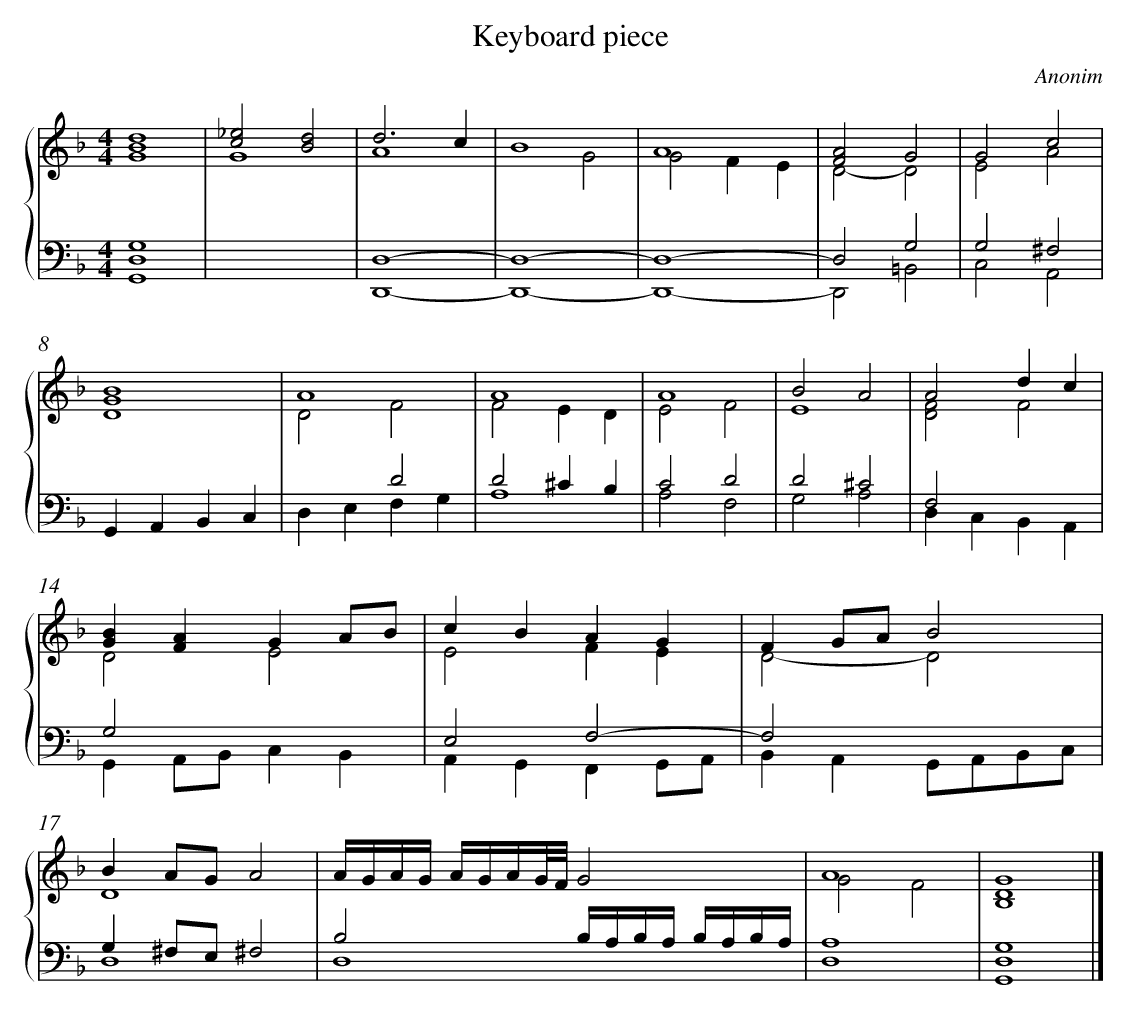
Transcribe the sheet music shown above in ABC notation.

X:1
T: Keyboard piece
C: Anonim
L: 1/4
M: 4/4
%%staves {1 2}
V: 1 clef=treble
V: 2 clef=bass
K: F
[V:1] [d4B4G4] |
[V:2] [G,4D,4G,,4] |
[V:1] [_e2c2][d2B2] & G4 |
[V:2] x4 |
[V:1] d3c & A4 |
[V:2] [D,4D,,4]- |
[V:1] B4 & x2G2 |
[V:2] [D,4D,,4]- |
[V:1] A4 & G2FE |
[V:2] [D,4D,,4]- |
[V:1] [A2F2]G2 & D2-D2 |
[V:2] D,2G,2 & D,,2=B,,2 |
[V:1] G2c2 & E2A2 |
[V:2] G,2^F,2 & C,2A,,2 |
[V:1] [B4G4D4] |
[V:2] G,,A,,B,,C, |
[V:1] A4 & D2F2 |
[V:2] x2D2 & D,E,F,G, |
[V:1] A4 & F2ED |
[V:2] D2^CB, & A,4 |
[V:1] A4 & E2F2 |
[V:2] C2D2 & A,2F,2 |
[V:1] B2A2 & E4 |
[V:2] D2^C2 & G,2A,2 |
[V:1] A2dc & [F2D2]F2 |
[V:2] F,2x2 & D,C,B,,A,, |
[V:1] [BG][AF]GA/B/ & D2E2 |
[V:2] G,2x2 & G,,A,,/B,,/C,B,, |
[V:1] cBAG & E2FE |
[V:2] E,2F,2- & A,,G,,F,,G,,/A,,/ |
[V:1] FG/A/B2 & D2-D2 |
[V:2] F,2x2 & B,,A,,G,,/A,,/B,,/C,/ |
[V:1] BA/G/A2 & D4 |
[V:2] G,^F,/E,/^F,2 & D,4 |
[V:1] A//G//A//G// A//G//A//G/8F/8G2 & x2x2 |
[V:2] B,2B,//A,//B,//A,// B,//A,//B,//A,// & D,4 |
[V:1] A4 & G2F2 |
[V:2] [A,4D,4] |
[V:1] [G4D4B,4] |]
[V:2] [G,4D,4G,,4] |]
